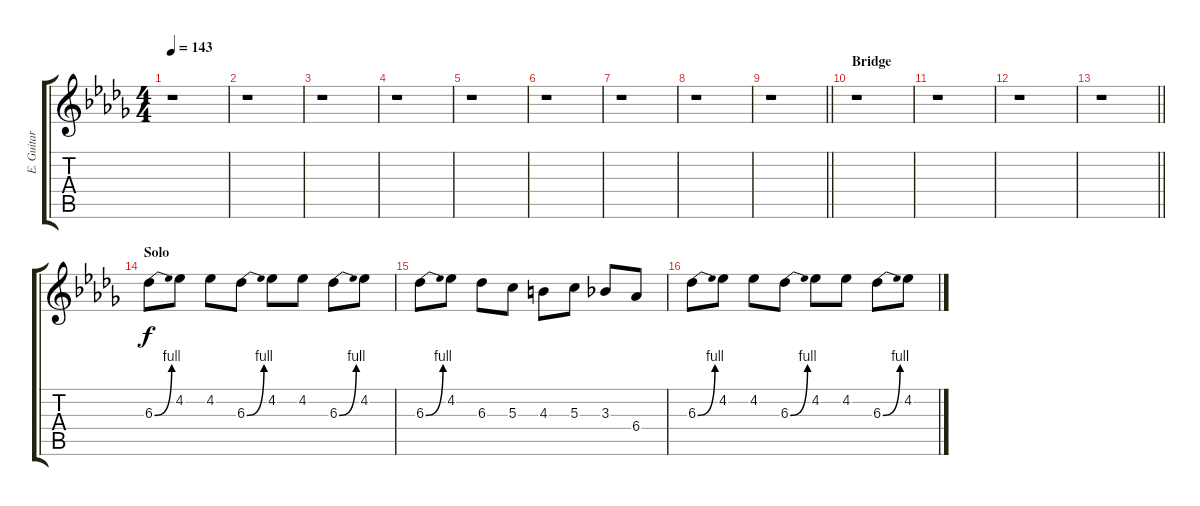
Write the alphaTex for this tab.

\track ("E. Guitar IV" "E. Guitar ") {instrument overdrivenguitar}
\staff {score tabs}
\tuning (E4 B3 G3 D3 A2 E2) {hide}
\ts (4 4)
\tempo 143
\clef g2
\ks db
r.1{dy f} |
r.1 |
r.1 |
r.1 |
r.1 |
r.1 |
r.1 |
r.1 |
\barLineRight lightlight
r.1 |
\section ("" "Bridge")
r.1 |
r.1 |
r.1 |
\barLineRight lightlight
r.1 |
\section ("" "Solo")
6.3{be (bend 0 0 60 4)}.8 4.2.8 4.2.8 6.3{be (bend 0 0 60 4)}.8 4.2.8 4.2.8 6.3{be (bend 0 0 60 4)}.8 4.2.8 |
6.3{be (bend 0 0 60 4)}.8 4.2.8 6.3.8 5.3.8 4.3.8 5.3.8 3.3.8 6.4.8 |
6.3{be (bend 0 0 60 4)}.8 4.2.8 4.2.8 6.3{be (bend 0 0 60 4)}.8 4.2.8 4.2.8 6.3{be (bend 0 0 60 4)}.8 4.2.8
